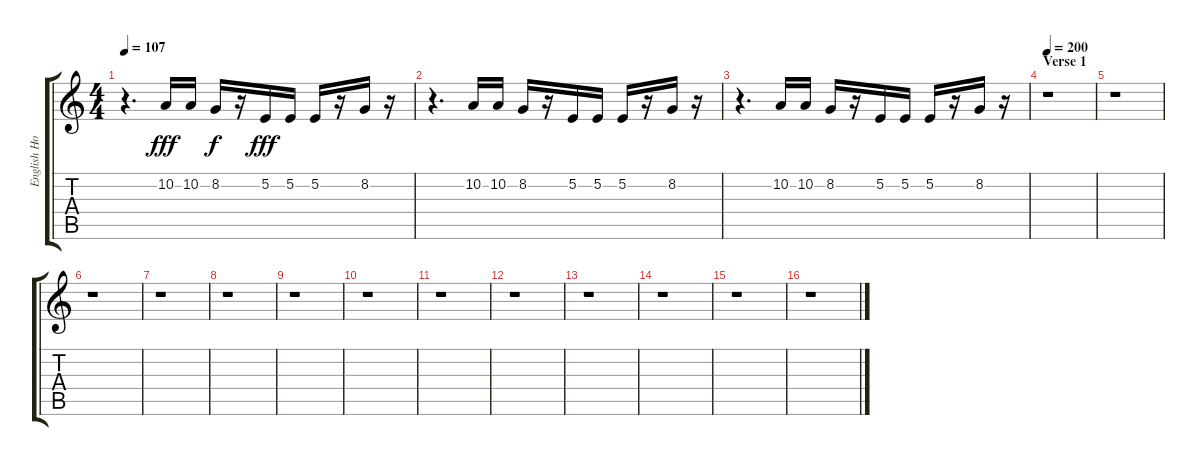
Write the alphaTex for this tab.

\track ("English Horn" "English Ho") {instrument englishhorn}
\staff {score tabs}
\tuning (E4 B3 G3 D3 A2 E2) {hide}
\ts (4 4)
\tempo 107
\clef g2
\ks c
r.4{d dy f volume 16} 10.2.16{dy fff} 10.2.16 8.2.16{dy f} r.16 5.2.16{dy fff} 5.2.16 5.2.16 r.16 8.2.16 r.16 |
r.4{d} 10.2.16 10.2.16 8.2.16 r.16 5.2.16 5.2.16 5.2.16 r.16 8.2.16 r.16 |
r.4{d} 10.2.16 10.2.16 8.2.16 r.16 5.2.16 5.2.16 5.2.16 r.16 8.2.16 r.16 |
\section ("" "Verse 1")
\tempo 200
r.1 |
r.1 |
r.1 |
r.1 |
r.1 |
r.1 |
r.1 |
r.1 |
r.1 |
r.1 |
r.1 |
r.1 |
r.1
